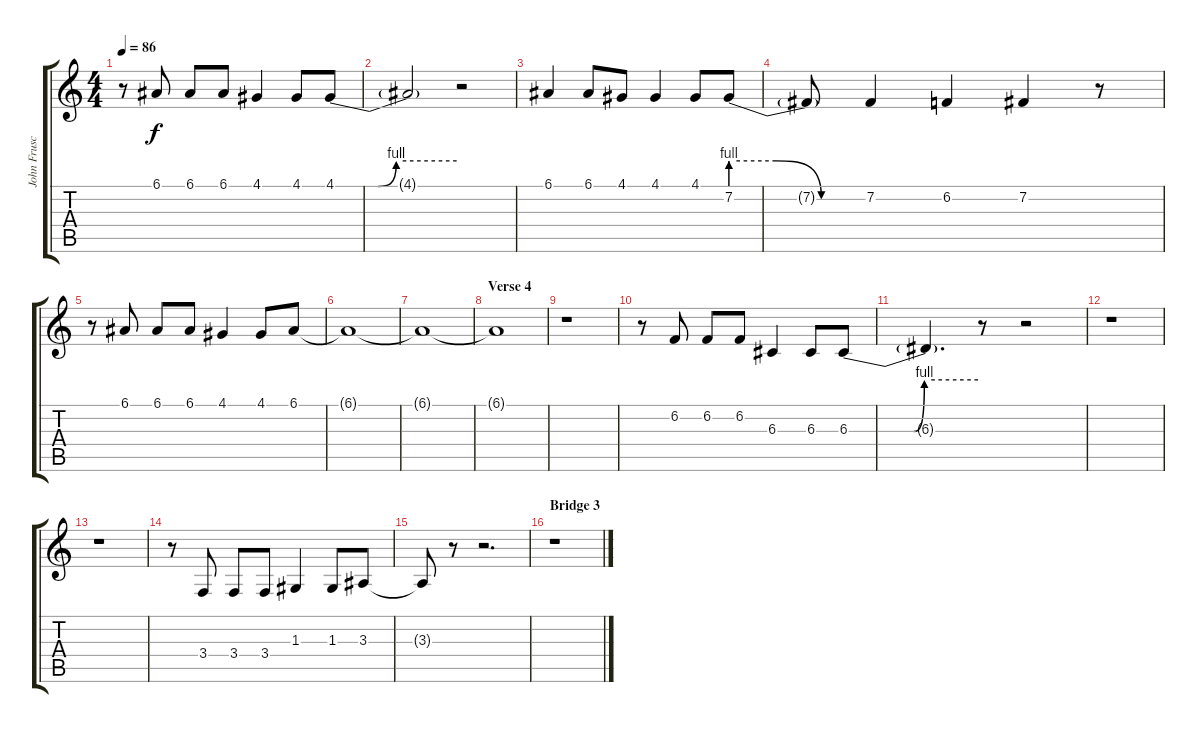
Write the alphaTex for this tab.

\track ("John Frusciante (Voice)" "John Frusc") {instrument oboe}
\staff {score tabs}
\tuning (E4 B3 G3 D3 A2 E2) {hide}
\ts (4 4)
\tempo 86
\clef g2
\ks c
r.8{dy f} 6.1.8 6.1.8 6.1.8 4.1.4 4.1.8 4.1{be (custom 0 0 21 0 30 4 60 4)}.8 |
4.1{t}.2 r.2 |
6.1.4 6.1.8 4.1.8 4.1.4 4.1.8 7.2{be (custom 0 4 20 4 40 0 60 0)}.8 |
7.2{t}.8 7.2.4 6.2.4 7.2.4 r.8 |
r.8 6.1.8 6.1.8 6.1.8 4.1.4 4.1.8 6.1.8 |
6.1{t}.1{volume 0} |
6.1{t}.1 |
\section ("" "Verse 4")
6.1{t}.1 |
r.1 |
r.8 6.2.8{volume 12} 6.2.8 6.2.8 6.3.4 6.3.8 6.3{be (custom 0 0 30 0 35 4 60 4)}.8 |
6.3{t}.4{d} r.8 r.2 |
r.1 |
r.1 |
r.8 3.4.8 3.4.8 3.4.8 1.3.4 1.3.8 3.3.8 |
3.3{t}.8 r.8 r.2{d} |
\section ("" "Bridge 3")
r.1
